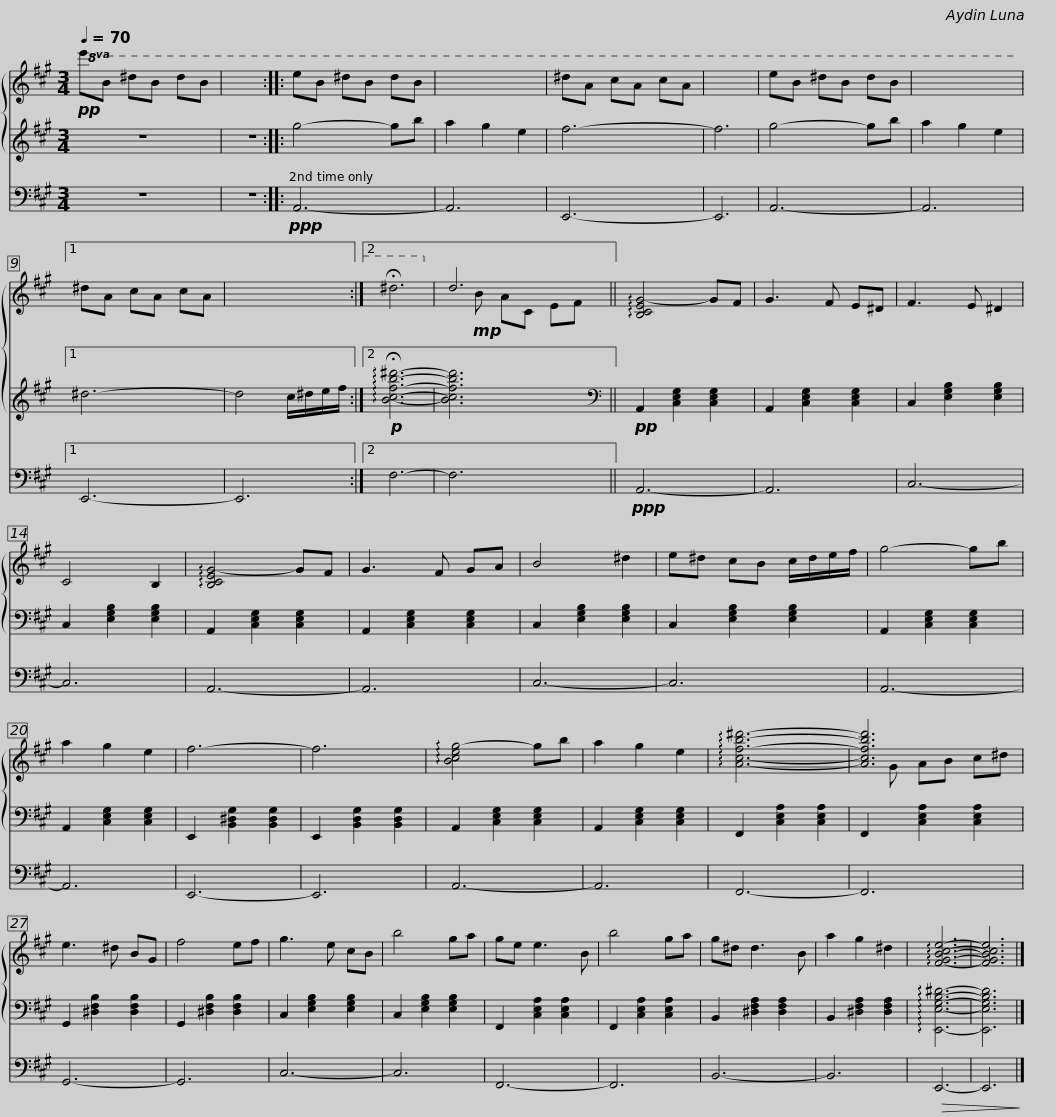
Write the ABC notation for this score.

X:1
%%score { ( 1 2 ) 3 } 4
L:1/8
Q:1/4=70
M:3/4
I:linebreak $
K:A
V:1 treble
V:2 treble
V:3 treble
V:4 bass
V:1
!pp!!8va(! e'b ^d'b d'b | x6 :: e'b ^d'b d'b | x6 | ^d'a c'a c'a | %5
 x6 |$ e'b ^d'b d'b | x6 |1 ^d'a c'a c'a | x6 :|2 %10
 !fermata!^d'6-!8va)! | d6 ||$ !arpeggio![B,CEG-]4 GF | G3 F E^D | F3 E ^D2 | %15
 C4 B,2 |$ !arpeggio![B,CEG-]4 GF | G3 F GA | B4 ^d2 | e^d cB c/d/e/f/ |$ %20
 g4- gb | a2 g2 e2 | f6- | f6 |$ !arpeggio![Bceg-]4 gb | %25
 a2 g2 e2 | !arpeggio![Acfb^d']6- | [Acfbd']6 |$ e3 ^d BG | f4 ef | %30
 g3 e cB | b4 ga |$ ge e3 B | b4 ga | g^d d3 B | %35
 a2 g2 ^d2 |$ !arpeggio![FGBce]6- | [FGBce]6 |] %38
V:2
!8va(! x6 | x6 :: x6 | x6 | x6 | %5
 x6 |$ x6 | x6 |1 x6 | x6 :|2 %10
 x6!8va)! | x!mp! B AC EF ||$ x6 | x6 | x6 | %15
 x6 |$ x6 | x6 | x6 | x6 |$ %20
 x6 | x6 | x6 | x6 |$ x6 | %25
 x6 | x6 | x G AB c^d |$ x6 | x6 | %30
 x6 | x6 |$ x6 | x6 | x6 | %35
 x6 |$ x6 | x6 |] %38
V:3
 z6 | z6 :: g4- gb | a2 g2 e2 | f6- | %5
 f6 |$ g4- gb | a2 g2 e2 |1 ^d6- | d4 c/^d/e/f/ :|2 %10
!p! !arpeggio!!fermata![Bcfb^d']6- | [Bcfbd']6 ||$[K:bass]!pp! A,,2 [C,E,G,]2 [C,E,G,]2 | A,,2 [C,E,G,]2 [C,E,G,]2 | C,2 [E,G,B,]2 [E,G,B,]2 | %15
 C,2 [E,G,B,]2 [E,G,B,]2 |$ A,,2 [C,E,G,]2 [C,E,G,]2 | A,,2 [C,E,G,]2 [C,E,G,]2 | C,2 [E,G,B,]2 [E,G,B,]2 | C,2 [E,G,B,]2 [E,G,B,]2 |$ %20
 A,,2 [C,E,G,]2 [C,E,G,]2 | A,,2 [C,E,G,]2 [C,E,G,]2 | E,,2 [B,,^D,G,]2 [B,,D,G,]2 | E,,2 [B,,D,G,]2 [B,,D,G,]2 |$ A,,2 [C,E,G,]2 [C,E,G,]2 | %25
 A,,2 [C,E,G,]2 [C,E,G,]2 | F,,2 [C,E,A,]2 [C,E,A,]2 | F,,2 [C,E,A,]2 [C,E,A,]2 |$ G,,2 [^D,F,B,]2 [D,F,B,]2 | G,,2 [^D,F,B,]2 [D,F,B,]2 | %30
 C,2 [E,G,B,]2 [E,G,B,]2 | C,2 [E,G,B,]2 [E,G,B,]2 |$ F,,2 [C,E,A,]2 [C,E,A,]2 | F,,2 [C,E,A,]2 [C,E,A,]2 | B,,2 [^D,F,A,]2 [D,F,A,]2 | %35
 B,,2 [^D,F,A,]2 [D,F,A,]2 |$ !arpeggio![E,,E,G,B,^D]6- | [E,,E,G,B,D]6 |] %38
V:4
 z6 | z6 ::!ppp! A,,6- | A,,6 | E,,6- | %5
 E,,6 |$ A,,6- | A,,6 |1 E,,6- | E,,6 :|2 %10
 F,6- | F,6 ||$!ppp! A,,6- | A,,6 | C,6- | %15
 C,6 |$ A,,6- | A,,6 | C,6- | C,6 |$ %20
 A,,6- | A,,6 | E,,6- | E,,6 |$ A,,6- | %25
 A,,6 | F,,6- | F,,6 |$ G,,6- | G,,6 | %30
 C,6- | C,6 |$ F,,6- | F,,6 | B,,6- | %35
 B,,6 |$!>(! E,,6- | E,,6!>)! |] %38
